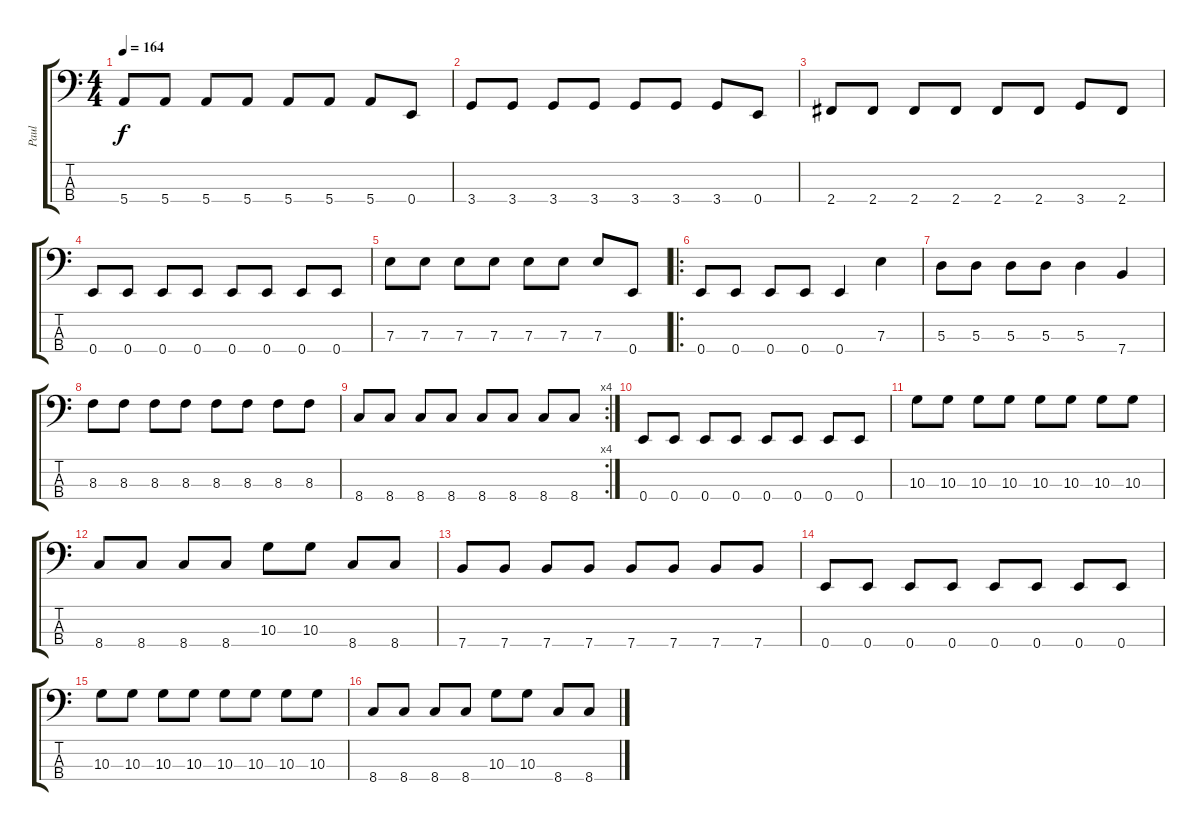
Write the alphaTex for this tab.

\track ("Paul" "Paul") {instrument electricbasspick}
\staff {score tabs}
\tuning (G2 D2 A1 E1) {hide}
\ts (4 4)
\tempo 164
\clef f4
\ks c
5.4.8{dy f} 5.4.8 5.4.8 5.4.8 5.4.8 5.4.8 5.4.8 0.4.8 |
3.4.8 3.4.8 3.4.8 3.4.8 3.4.8 3.4.8 3.4.8 0.4.8 |
2.4.8 2.4.8 2.4.8 2.4.8 2.4.8 2.4.8 3.4.8 2.4.8 |
0.4.8 0.4.8 0.4.8 0.4.8 0.4.8 0.4.8 0.4.8 0.4.8 |
7.3.8 7.3.8 7.3.8 7.3.8 7.3.8 7.3.8 7.3.8 0.4.8 |
\ro
0.4.8 0.4.8 0.4.8 0.4.8 0.4.4 7.3.4 |
5.3.8 5.3.8 5.3.8 5.3.8 5.3.4 7.4.4 |
8.3.8 8.3.8 8.3.8 8.3.8 8.3.8 8.3.8 8.3.8 8.3.8 |
\rc 4
8.4.8 8.4.8 8.4.8 8.4.8 8.4.8 8.4.8 8.4.8 8.4.8 |
0.4.8 0.4.8 0.4.8 0.4.8 0.4.8 0.4.8 0.4.8 0.4.8 |
10.3.8 10.3.8 10.3.8 10.3.8 10.3.8 10.3.8 10.3.8 10.3.8 |
8.4.8 8.4.8 8.4.8 8.4.8 10.3.8 10.3.8 8.4.8 8.4.8 |
7.4.8 7.4.8 7.4.8 7.4.8 7.4.8 7.4.8 7.4.8 7.4.8 |
0.4.8 0.4.8 0.4.8 0.4.8 0.4.8 0.4.8 0.4.8 0.4.8 |
10.3.8 10.3.8 10.3.8 10.3.8 10.3.8 10.3.8 10.3.8 10.3.8 |
8.4.8 8.4.8 8.4.8 8.4.8 10.3.8 10.3.8 8.4.8 8.4.8
